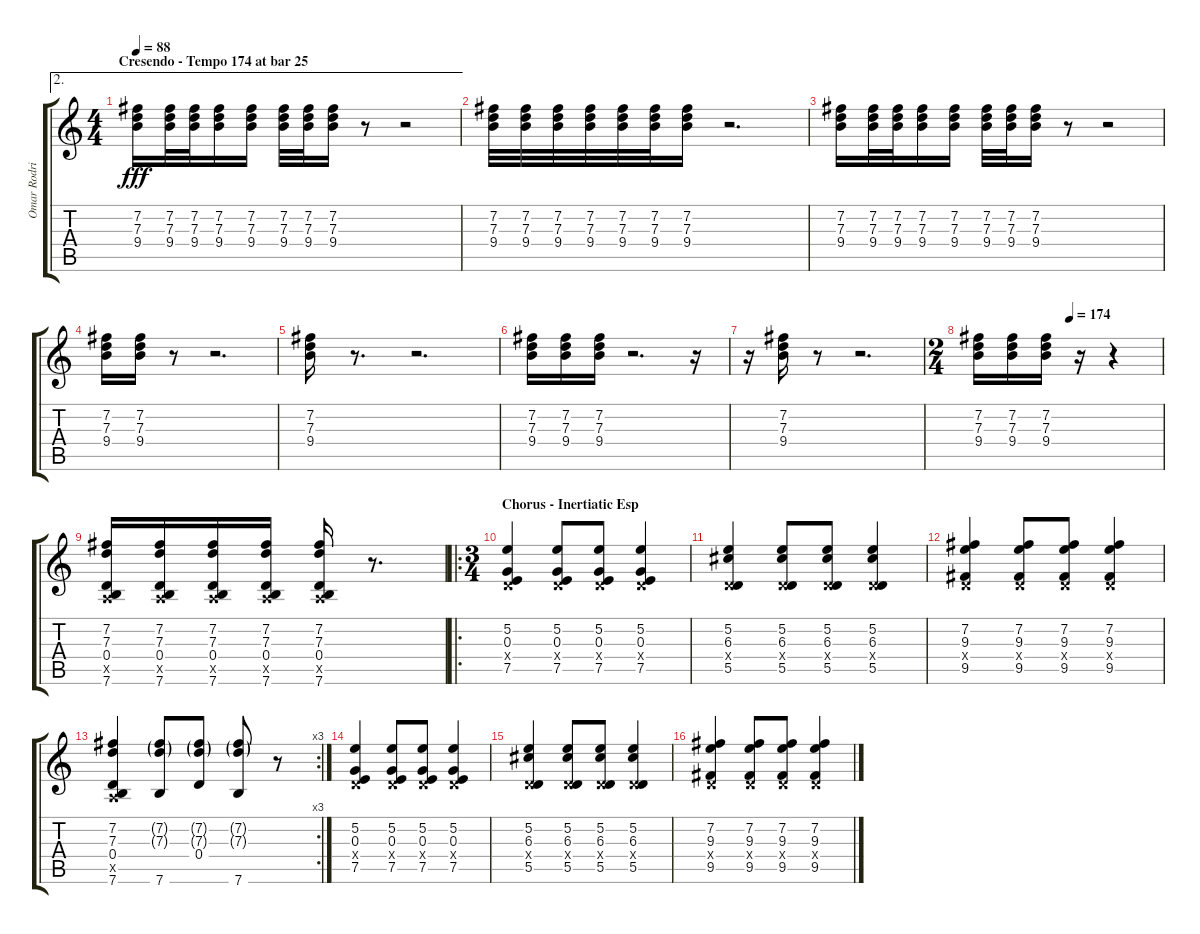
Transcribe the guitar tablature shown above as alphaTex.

\track ("Omar Rodriguez - Lead" "Omar Rodri") {instrument distortionguitar}
\staff {score tabs}
\tuning (E4 B3 G3 D3 A2 E2) {hide}
\ae 2
\ts (4 4)
\section ("" "Cresendo - Tempo 174 at bar 25")
\tempo 88
\clef g2
\ks c
(7.2 7.3 9.4).16{dy fff} (7.2 7.3 9.4).32 (7.2 7.3 9.4).32 (7.2 7.3 9.4).16 (7.2 7.3 9.4).16 (7.2 7.3 9.4).32 (7.2 7.3 9.4).32 (7.2 7.3 9.4).16 r.8 r.2 |
(7.2 7.3 9.4).32 (7.2 7.3 9.4).32 (7.2 7.3 9.4).32 (7.2 7.3 9.4).32 (7.2 7.3 9.4).32 (7.2 7.3 9.4).32 (7.2 7.3 9.4).16 r.2{d} |
(7.2 7.3 9.4).16 (7.2 7.3 9.4).32 (7.2 7.3 9.4).32 (7.2 7.3 9.4).16 (7.2 7.3 9.4).16 (7.2 7.3 9.4).32 (7.2 7.3 9.4).32 (7.2 7.3 9.4).16 r.8 r.2 |
(7.2 7.3 9.4).16 (7.2 7.3 9.4).16 r.8 r.2{d} |
(7.2 7.3 9.4).16 r.8{d} r.2{d} |
(7.2 7.3 9.4).16 (7.2 7.3 9.4).16 (7.2 7.3 9.4).16 r.2{d} r.16 |
r.16 (7.2 7.3 9.4).16 r.8 r.2{d} |
\ts (2 4)
\tempo (174 0.5)
(7.2 7.3 9.4).16 (7.2 7.3 9.4).16 (7.2 7.3 9.4).16 r.16 r.4 |
(7.2 7.3 0.4 0.5{x} 7.6).16 (7.2 7.3 0.4 0.5{x} 7.6).16 (7.2 7.3 0.4 0.5{x} 7.6).16 (7.2 7.3 0.4 0.5{x} 7.6).16 (7.2 7.3 0.4 0.5{x} 7.6).16 r.8{d} |
\ro
\ts (3 4)
\section ("" "Chorus - Inertiatic Esp")
(5.2 0.3 0.4{x} 7.5).4 (5.2 0.3 0.4{x} 7.5).8 (5.2 0.3 0.4{x} 7.5).8 (5.2 0.3 0.4{x} 7.5).4 |
(5.2 6.3 0.4{x} 5.5).4 (5.2 6.3 0.4{x} 5.5).8 (5.2 6.3 0.4{x} 5.5).8 (5.2 6.3 0.4{x} 5.5).4 |
(7.2 9.3 0.4{x} 9.5).4 (7.2 9.3 0.4{x} 9.5).8 (7.2 9.3 0.4{x} 9.5).8 (7.2 9.3 0.4{x} 9.5).4 |
\rc 3
(7.2 7.3 0.4 0.5{x} 7.6).4 (7.2{g} 7.3{g} 7.6).8 (7.2{g} 7.3{g} 0.4).8 (7.2{g} 7.3{g} 7.6).8 r.8 |
(5.2 0.3 0.4{x} 7.5).4 (5.2 0.3 0.4{x} 7.5).8 (5.2 0.3 0.4{x} 7.5).8 (5.2 0.3 0.4{x} 7.5).4 |
(5.2 6.3 0.4{x} 5.5).4 (5.2 6.3 0.4{x} 5.5).8 (5.2 6.3 0.4{x} 5.5).8 (5.2 6.3 0.4{x} 5.5).4 |
(7.2 9.3 0.4{x} 9.5).4 (7.2 9.3 0.4{x} 9.5).8 (7.2 9.3 0.4{x} 9.5).8 (7.2 9.3 0.4{x} 9.5).4
